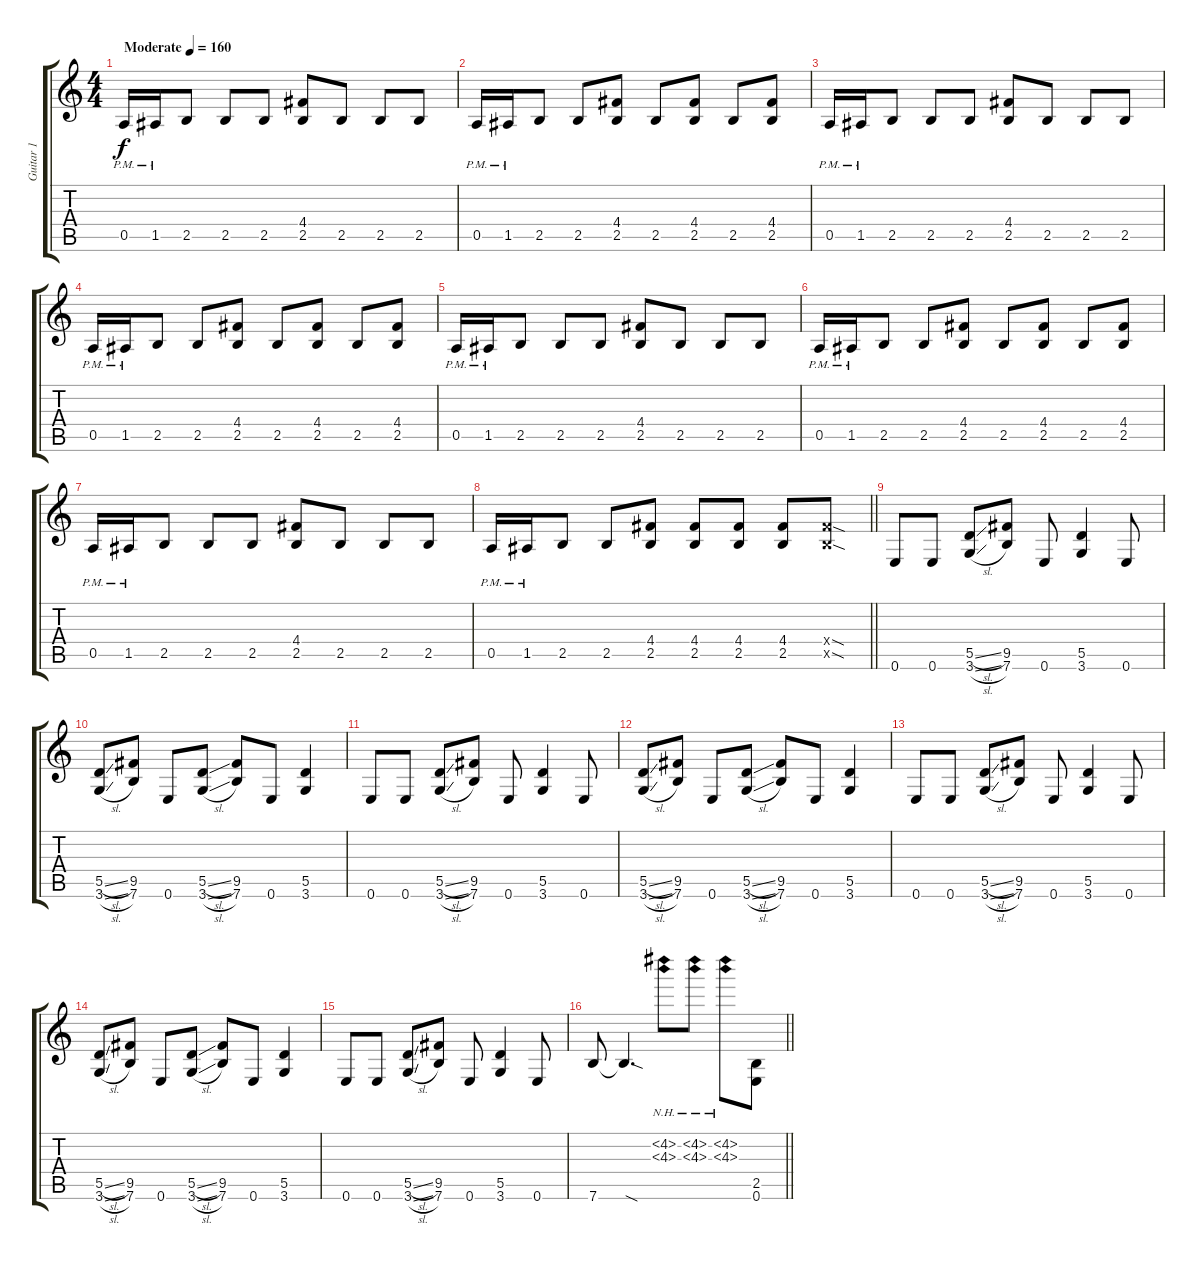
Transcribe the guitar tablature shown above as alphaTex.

\track ("Guitar 1" "Guitar 1") {instrument overdrivenguitar}
\staff {score tabs}
\tuning (E4 B3 G3 D3 A2 E2) {hide}
\ts (4 4)
\tempo (160 "Moderate")
\clef g2
\ks c
0.5{pm}.16{dy f instrument overdrivenguitar} 1.5{pm}.16 2.5.8 2.5.8 2.5.8 (4.4 2.5).8 2.5.8 2.5.8 2.5.8 |
0.5{pm}.16 1.5{pm}.16 2.5.8 2.5.8 (4.4 2.5).8 2.5.8 (4.4 2.5).8 2.5.8 (4.4 2.5).8 |
0.5{pm}.16 1.5{pm}.16 2.5.8 2.5.8 2.5.8 (4.4 2.5).8 2.5.8 2.5.8 2.5.8 |
0.5{pm}.16 1.5{pm}.16 2.5.8 2.5.8 (4.4 2.5).8 2.5.8 (4.4 2.5).8 2.5.8 (4.4 2.5).8 |
0.5{pm}.16 1.5{pm}.16 2.5.8 2.5.8 2.5.8 (4.4 2.5).8 2.5.8 2.5.8 2.5.8 |
0.5{pm}.16 1.5{pm}.16 2.5.8 2.5.8 (4.4 2.5).8 2.5.8 (4.4 2.5).8 2.5.8 (4.4 2.5).8 |
0.5{pm}.16 1.5{pm}.16 2.5.8 2.5.8 2.5.8 (4.4 2.5).8 2.5.8 2.5.8 2.5.8 |
\barLineRight lightlight
0.5{pm}.16 1.5{pm}.16 2.5.8 2.5.8 (4.4 2.5).8 (4.4 2.5).8 (4.4 2.5).8 (4.4 2.5).8 (4.4{sod x} 2.5{sod x}).8 |
0.6.8 0.6.8 (5.5{sl} 3.6{sl}).8 (9.5 7.6).8 0.6.8 (5.5 3.6).4 0.6.8 |
(5.5{sl} 3.6{sl}).8 (9.5 7.6).8 0.6.8 (5.5{sl} 3.6{sl}).8 (9.5 7.6).8 0.6.8 (5.5 3.6).4 |
0.6.8 0.6.8 (5.5{sl} 3.6{sl}).8 (9.5 7.6).8 0.6.8 (5.5 3.6).4 0.6.8 |
(5.5{sl} 3.6{sl}).8 (9.5 7.6).8 0.6.8 (5.5{sl} 3.6{sl}).8 (9.5 7.6).8 0.6.8 (5.5 3.6).4 |
0.6.8 0.6.8 (5.5{sl} 3.6{sl}).8 (9.5 7.6).8 0.6.8 (5.5 3.6).4 0.6.8 |
(5.5{sl} 3.6{sl}).8 (9.5 7.6).8 0.6.8 (5.5{sl} 3.6{sl}).8 (9.5 7.6).8 0.6.8 (5.5 3.6).4 |
0.6.8 0.6.8 (5.5{sl} 3.6{sl}).8 (9.5 7.6).8 0.6.8 (5.5 3.6).4 0.6.8 |
\barLineRight lightlight
7.6.8 7.6{sod t}.4{d} (4.2{nh} 4.3{nh}).8 (4.2{nh} 4.3{nh}).8 (4.2{nh} 4.3{nh}).8 (2.5 0.6).8
